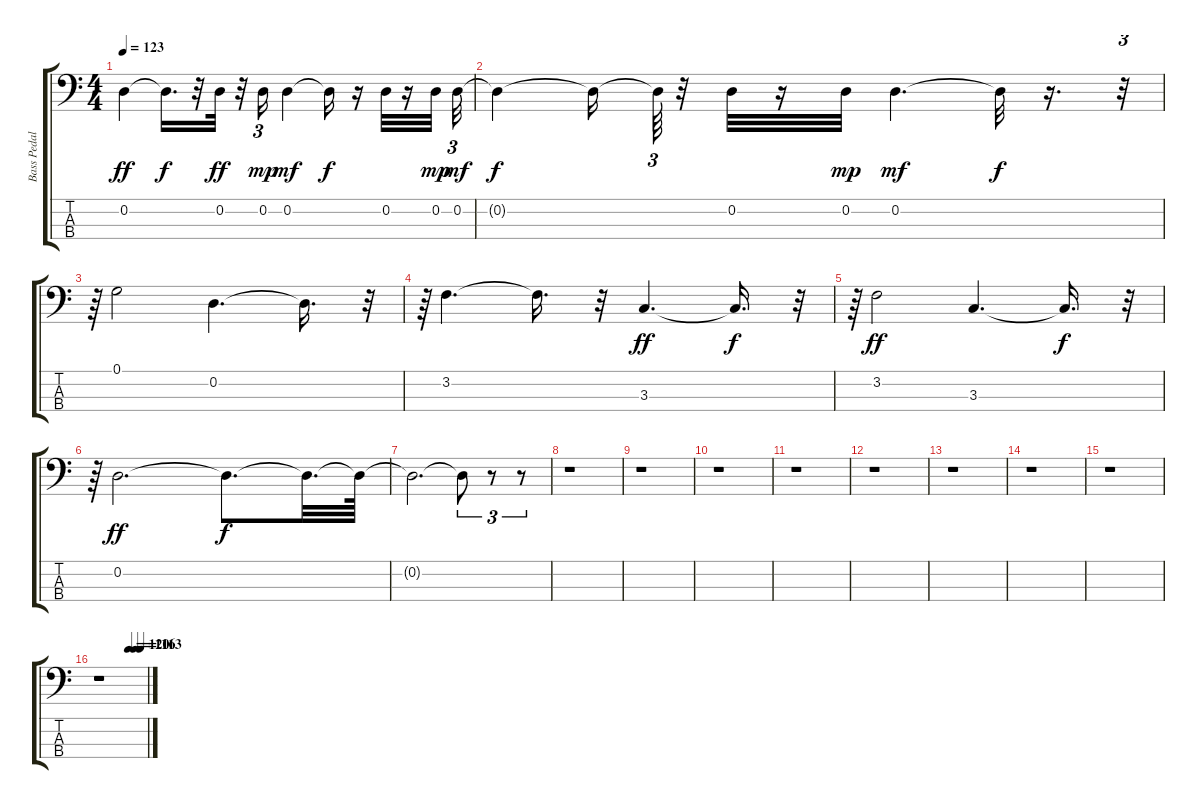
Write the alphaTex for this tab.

\track ("Bass Pedal" "Bass Pedal") {instrument fretlessbass}
\staff {score tabs}
\tuning (G2 D2 A1 E1) {hide}
\ts (4 4)
\tempo 123
\clef f4
\ks c
0.2.4{dy ff} 0.2{t}.16{d dy f} r.32 0.2.32{dy ff} r.32 0.2.16{tu (3 2) dy mp} 0.2.4{dy mf} 0.2{t}.16{dy f} r.16 0.2.32 r.16 0.2.32{dy mp} 0.2.32{tu (3 2) dy mf} |
0.2{t}.4{dy f} 0.2{t}.16 0.2{t}.64{tu (3 2)} r.32 0.2.32 r.16 0.2.32{dy mp} 0.2.4{d dy mf} 0.2{t}.32{dy f} r.16{d} r.32{tu (3 2)} |
r.64{tu (3 2)} 0.1.2 0.2.4{d} 0.2{t}.16{d} r.32{tu (3 2)} |
r.64{tu (3 2)} 3.2.4{d} 3.2{t}.16{d} r.32 3.3.4{d dy ff} 3.3{t}.16{d dy f} r.32{tu (3 2)} |
r.64{tu (3 2)} 3.2.2{dy ff} 3.3.4{d} 3.3{t}.16{d dy f} r.32{tu (3 2)} |
r.64{tu (3 2)} 0.2.2{d dy ff} 0.2{t}.8{d dy f} 0.2{t}.32{d} 0.2{t}.64 |
0.2{t}.2{d} 0.2{t}.8{tu (3 2)} r.8{tu (3 2)} r.8{tu (3 2)} |
r.1 |
r.1 |
r.1 |
r.1 |
r.1 |
r.1 |
r.1 |
r.1 |
\tempo (120 0.625)
\tempo (116 0.75)
\tempo (113 0.875)
r.1
